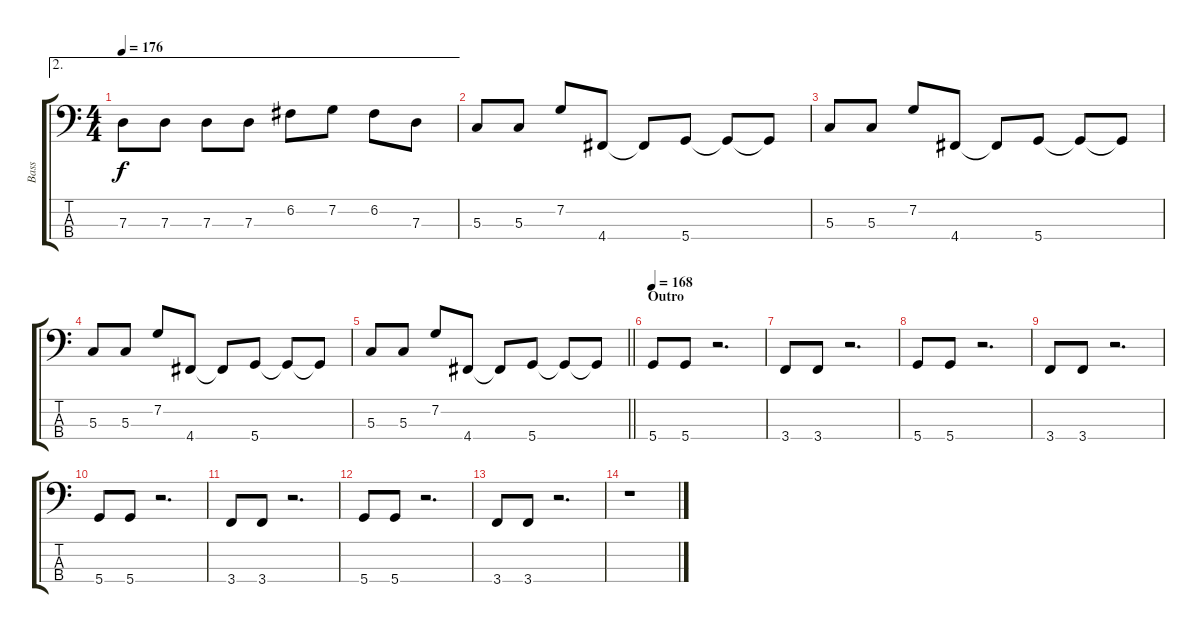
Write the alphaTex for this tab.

\track ("Bass" "Bass") {instrument electricbasspick}
\staff {score tabs}
\tuning (F2 C2 G1 D1) {hide}
\ae 2
\ts (4 4)
\tempo 176
\clef f4
\ks c
7.3.8{dy f} 7.3.8 7.3.8 7.3.8 6.2.8 7.2.8 6.2.8 7.3.8 |
5.3.8 5.3.8 7.2.8 4.4.8 4.4{t}.8 5.4.8 5.4{t}.8 5.4{t}.8 |
5.3.8 5.3.8 7.2.8 4.4.8 4.4{t}.8 5.4.8 5.4{t}.8 5.4{t}.8 |
5.3.8 5.3.8 7.2.8 4.4.8 4.4{t}.8 5.4.8 5.4{t}.8 5.4{t}.8 |
\barLineRight lightlight
5.3.8 5.3.8 7.2.8 4.4.8 4.4{t}.8 5.4.8 5.4{t}.8 5.4{t}.8 |
\section ("" "Outro")
\tempo 168
5.4.8 5.4.8 r.2{d} |
3.4.8 3.4.8 r.2{d} |
5.4.8 5.4.8 r.2{d} |
3.4.8 3.4.8 r.2{d} |
5.4.8 5.4.8 r.2{d} |
3.4.8 3.4.8 r.2{d} |
5.4.8 5.4.8 r.2{d} |
3.4.8 3.4.8 r.2{d} |
r.1
